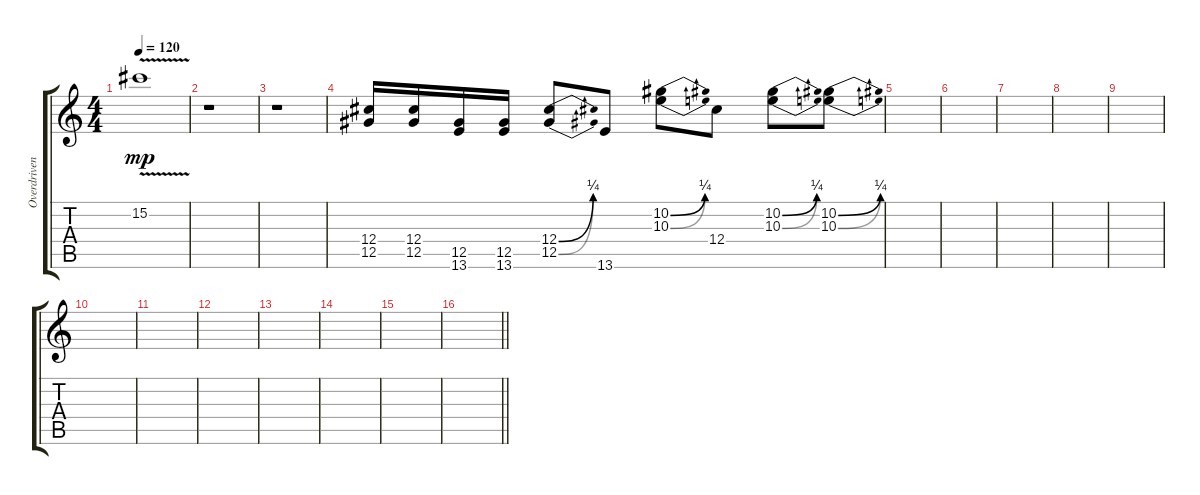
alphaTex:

\track ("Overdriven - Lead" "Overdriven") {instrument overdrivenguitar}
\staff {score tabs}
\tuning (Eb4 Bb3 Gb3 Db3 Ab2 Eb2) {hide}
\ts (4 4)
\tempo 120
\clef g2
\ks c
15.2{v t}.1{dy mp} |
r.1 |
r.1 |
(12.4 12.5).16 (12.4 12.5).16 (12.5 13.6).16 (12.5 13.6).16 (12.4{be (bend 0 0 60 1)} 12.5{be (bend 0 0 60 1)}).8 13.6.8 (10.2{be (bend 0 0 60 1)} 10.3{be (bend 0 0 60 1)}).8 12.4.8 (10.2{be (bend 0 0 60 1)} 10.3{be (bend 0 0 60 1)}).8 (10.2{be (bend 0 0 60 1)} 10.3{be (bend 0 0 60 1)}).8 |
|
|
|
|
|
|
|
|
|
|
|
\barLineRight lightlight
